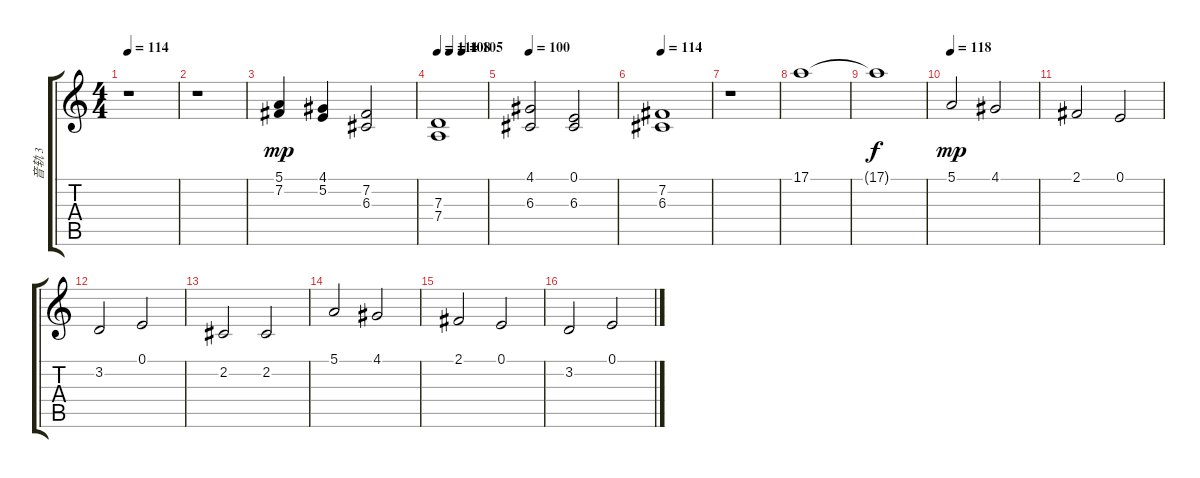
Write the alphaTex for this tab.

\track ("音轨 3" "音轨 3") {instrument stringensemble1}
\staff {score tabs}
\tuning (E4 B3 G3 D3 A2 E2) {hide}
\ts (4 4)
\tempo 114
\clef g2
\ks c
r.1{dy mp instrument stringensemble1} |
r.1 |
(5.1 7.2).4 (4.1 5.2).4 (7.2 6.3).2 |
\tempo 111
\tempo (108 0.25)
\tempo (105 0.5)
(7.3 7.4).1 |
\tempo 100
(4.1 6.3).2 (0.1 6.3).2 |
\tempo 114
(7.2 6.3).1 |
r.1 |
17.1.1{balance 10} |
17.1{t}.1{dy f} |
\tempo 118
5.1.2{dy mp balance 5} 4.1.2 |
2.1.2 0.1.2 |
3.2.2 0.1.2 |
2.2.2 2.2.2 |
5.1.2 4.1.2 |
2.1.2 0.1.2 |
3.2.2 0.1.2
